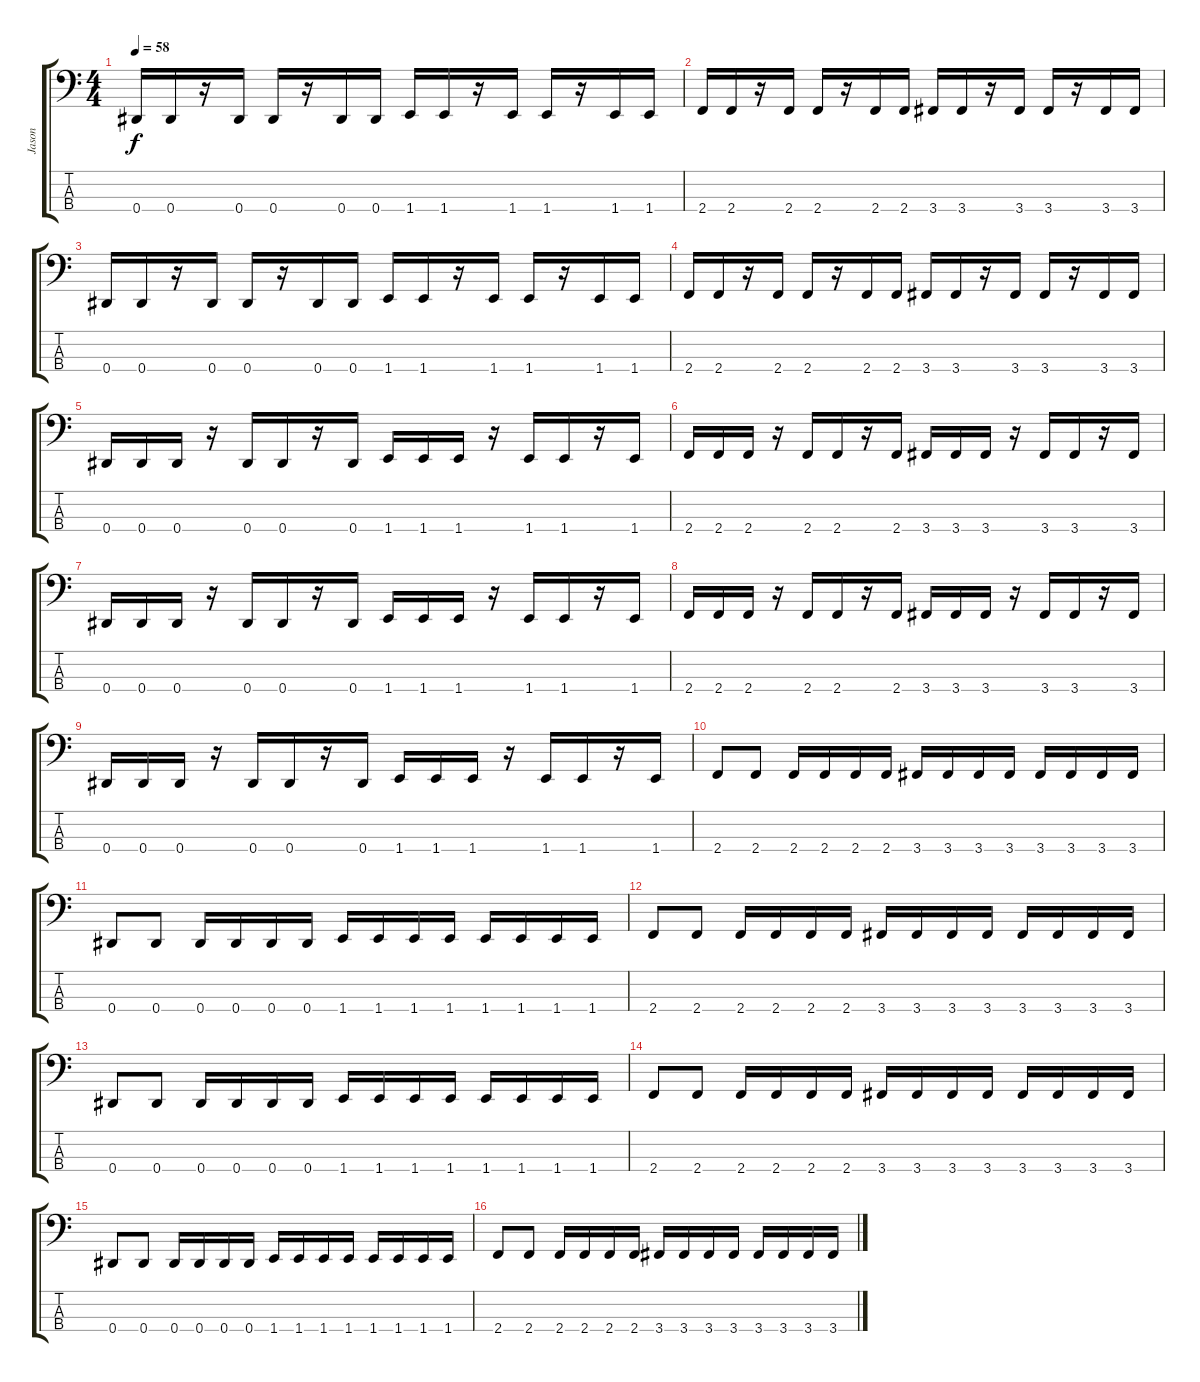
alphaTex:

\track ("Jason " "Jason ") {instrument electricbassfinger}
\staff {score tabs}
\tuning (Gb2 Db2 Ab1 Eb1) {hide}
\ts (4 4)
\tempo 58
\clef f4
\ks c
0.4.16{dy f} 0.4.16 r.16 0.4.16 0.4.16 r.16 0.4.16 0.4.16 1.4.16 1.4.16 r.16 1.4.16 1.4.16 r.16 1.4.16 1.4.16 |
2.4.16 2.4.16 r.16 2.4.16 2.4.16 r.16 2.4.16 2.4.16 3.4.16 3.4.16 r.16 3.4.16 3.4.16 r.16 3.4.16 3.4.16 |
0.4.16 0.4.16 r.16 0.4.16 0.4.16 r.16 0.4.16 0.4.16 1.4.16 1.4.16 r.16 1.4.16 1.4.16 r.16 1.4.16 1.4.16 |
2.4.16 2.4.16 r.16 2.4.16 2.4.16 r.16 2.4.16 2.4.16 3.4.16 3.4.16 r.16 3.4.16 3.4.16 r.16 3.4.16 3.4.16 |
0.4.16 0.4.16 0.4.16 r.16 0.4.16 0.4.16 r.16 0.4.16 1.4.16 1.4.16 1.4.16 r.16 1.4.16 1.4.16 r.16 1.4.16 |
2.4.16 2.4.16 2.4.16 r.16 2.4.16 2.4.16 r.16 2.4.16 3.4.16 3.4.16 3.4.16 r.16 3.4.16 3.4.16 r.16 3.4.16 |
0.4.16 0.4.16 0.4.16 r.16 0.4.16 0.4.16 r.16 0.4.16 1.4.16 1.4.16 1.4.16 r.16 1.4.16 1.4.16 r.16 1.4.16 |
2.4.16 2.4.16 2.4.16 r.16 2.4.16 2.4.16 r.16 2.4.16 3.4.16 3.4.16 3.4.16 r.16 3.4.16 3.4.16 r.16 3.4.16 |
0.4.16 0.4.16 0.4.16 r.16 0.4.16 0.4.16 r.16 0.4.16 1.4.16 1.4.16 1.4.16 r.16 1.4.16 1.4.16 r.16 1.4.16 |
2.4.8 2.4.8 2.4.16 2.4.16 2.4.16 2.4.16 3.4.16 3.4.16 3.4.16 3.4.16 3.4.16 3.4.16 3.4.16 3.4.16 |
0.4.8 0.4.8 0.4.16 0.4.16 0.4.16 0.4.16 1.4.16 1.4.16 1.4.16 1.4.16 1.4.16 1.4.16 1.4.16 1.4.16 |
2.4.8 2.4.8 2.4.16 2.4.16 2.4.16 2.4.16 3.4.16 3.4.16 3.4.16 3.4.16 3.4.16 3.4.16 3.4.16 3.4.16 |
0.4.8 0.4.8 0.4.16 0.4.16 0.4.16 0.4.16 1.4.16 1.4.16 1.4.16 1.4.16 1.4.16 1.4.16 1.4.16 1.4.16 |
2.4.8 2.4.8 2.4.16 2.4.16 2.4.16 2.4.16 3.4.16 3.4.16 3.4.16 3.4.16 3.4.16 3.4.16 3.4.16 3.4.16 |
0.4.8 0.4.8 0.4.16 0.4.16 0.4.16 0.4.16 1.4.16 1.4.16 1.4.16 1.4.16 1.4.16 1.4.16 1.4.16 1.4.16 |
2.4.8 2.4.8 2.4.16 2.4.16 2.4.16 2.4.16 3.4.16 3.4.16 3.4.16 3.4.16 3.4.16 3.4.16 3.4.16 3.4.16
